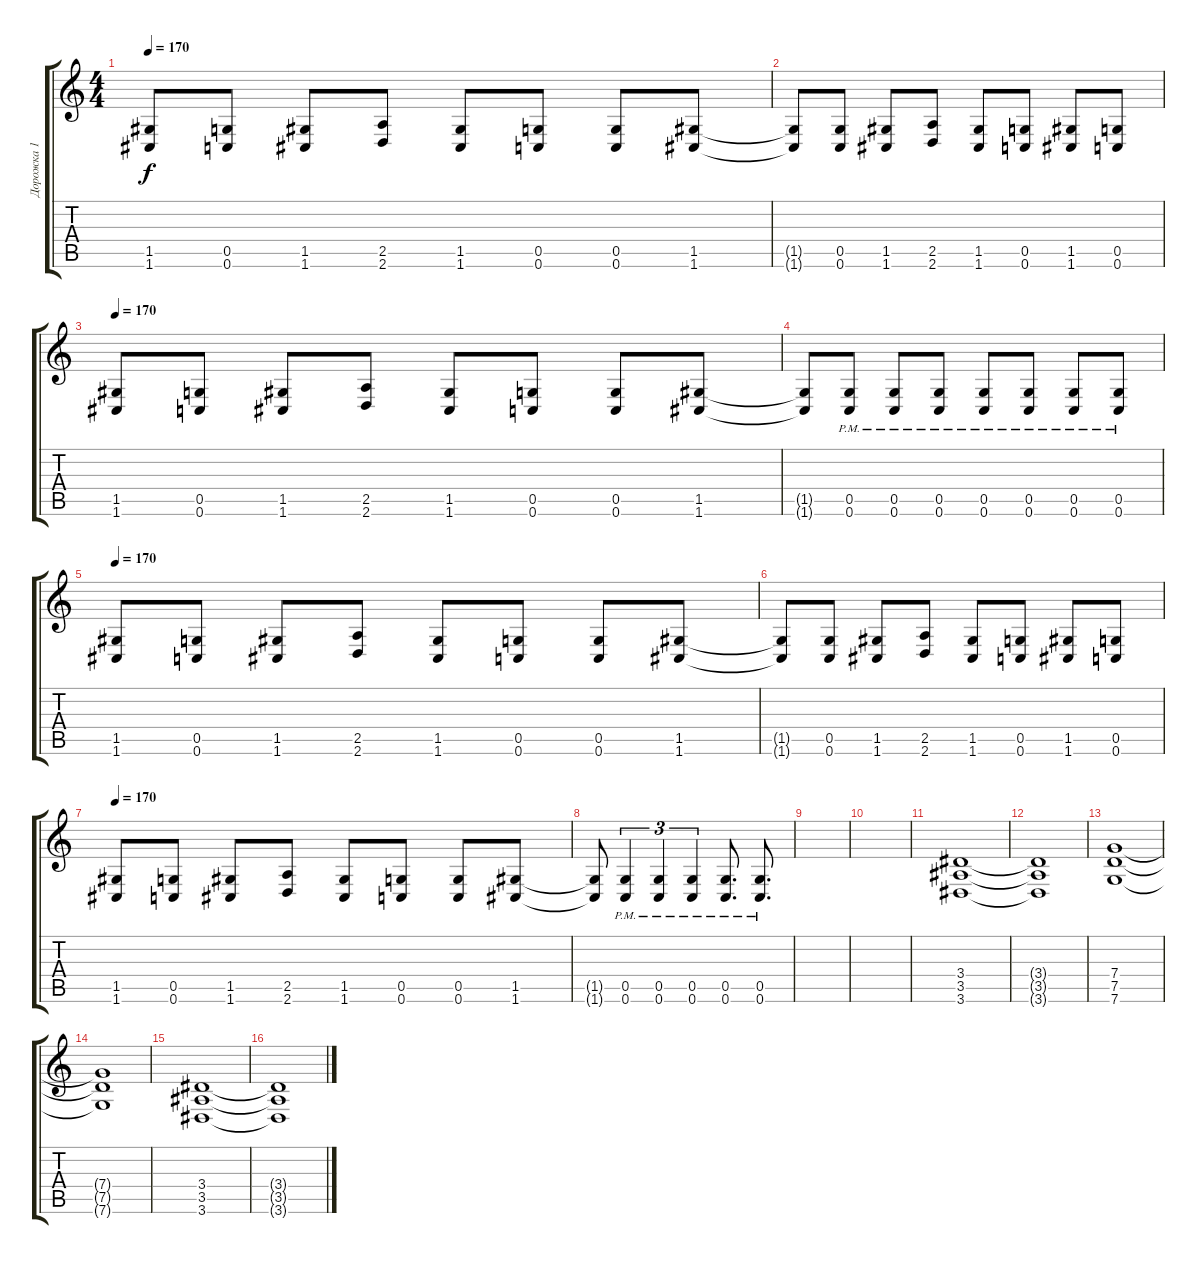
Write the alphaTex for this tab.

\track ("Дорожка 1" "Дорожка 1") {instrument distortionguitar}
\staff {score tabs}
\tuning (D4 A3 F3 C3 G2 C2) {hide}
\ts (4 4)
\tempo 170
\clef g2
\ks c
(1.5 1.6).8{dy f} (0.5 0.6).8 (1.5 1.6).8 (2.5 2.6).8 (1.5 1.6).8 (0.5 0.6).8 (0.5 0.6).8 (1.5 1.6).8 |
(1.5{t} 1.6{t}).8 (0.5 0.6).8 (1.5 1.6).8 (2.5 2.6).8 (1.5 1.6).8 (0.5 0.6).8 (1.5 1.6).8 (0.5 0.6).8 |
\tempo 170
(1.5 1.6).8 (0.5 0.6).8 (1.5 1.6).8 (2.5 2.6).8 (1.5 1.6).8 (0.5 0.6).8 (0.5 0.6).8 (1.5 1.6).8 |
(1.5{t} 1.6{t}).8 (0.5{pm} 0.6{pm}).8 (0.5{pm} 0.6{pm}).8 (0.5{pm} 0.6{pm}).8 (0.5{pm} 0.6{pm}).8 (0.5{pm} 0.6{pm}).8 (0.5{pm} 0.6{pm}).8 (0.5{pm} 0.6{pm}).8 |
\tempo 170
(1.5 1.6).8 (0.5 0.6).8 (1.5 1.6).8 (2.5 2.6).8 (1.5 1.6).8 (0.5 0.6).8 (0.5 0.6).8 (1.5 1.6).8 |
(1.5{t} 1.6{t}).8 (0.5 0.6).8 (1.5 1.6).8 (2.5 2.6).8 (1.5 1.6).8 (0.5 0.6).8 (1.5 1.6).8 (0.5 0.6).8 |
\tempo 170
(1.5 1.6).8 (0.5 0.6).8 (1.5 1.6).8 (2.5 2.6).8 (1.5 1.6).8 (0.5 0.6).8 (0.5 0.6).8 (1.5 1.6).8 |
(1.5{t} 1.6{t}).8 (0.5{pm} 0.6{pm}).4{tu (3 2)} (0.5{pm} 0.6{pm}).4{tu (3 2)} (0.5{pm} 0.6{pm}).4{tu (3 2)} (0.5{pm} 0.6{pm}).8{d} (0.5{pm} 0.6{pm}).8{d} |
|
|
(3.4 3.5 3.6).1 |
(3.4{t} 3.5{t} 3.6{t}).1 |
(7.4 7.5 7.6).1 |
(7.4{t} 7.5{t} 7.6{t}).1 |
(3.4 3.5 3.6).1 |
(3.4{t} 3.5{t} 3.6{t}).1
